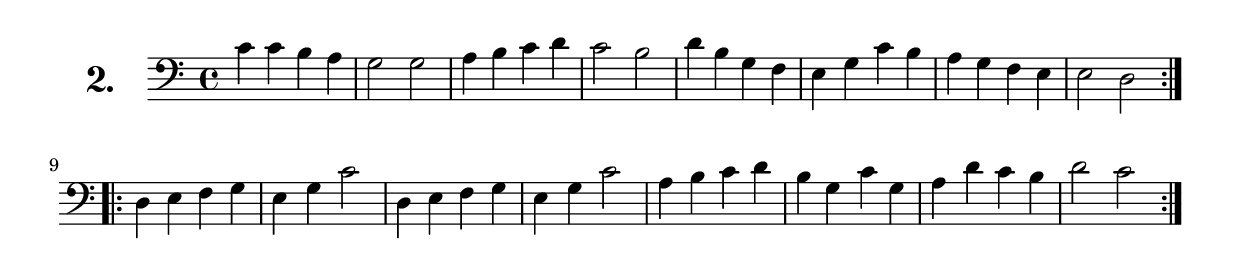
\version "2.18.2"

\score {
  \new StaffGroup = "" \with {
        instrumentName = \markup { \bold \huge { \number "2." }}
      }
  <<
    \new Staff = "celloI" \with { midiInstrument = #"cello" } 
    \relative c' {
      \clef bass
      \key c \major
      \time 4/4

      \repeat volta 2 {
        c4 c b a  | %01
        g2 g      | %02
        a4 b c d  | %03
        c2 b      | %04
        d4 b g f  | %05
        e g c b   | %06
        a g f e   | %07
        e2 d      | %08
      }
      \repeat volta 2 { 
        d4 e f g  | %09
        e g c2    | %10
        d,4 e f g | %11
        e g c2    | %12
        a4 b c d  | %13
        b g c g   | %14
        a d c b   | %15
        d2 c      | %16
      }
    }
  >>
  \layout {}
  \midi {}
  \header {
    composer = "Bernhard Romberg"
  }
}
